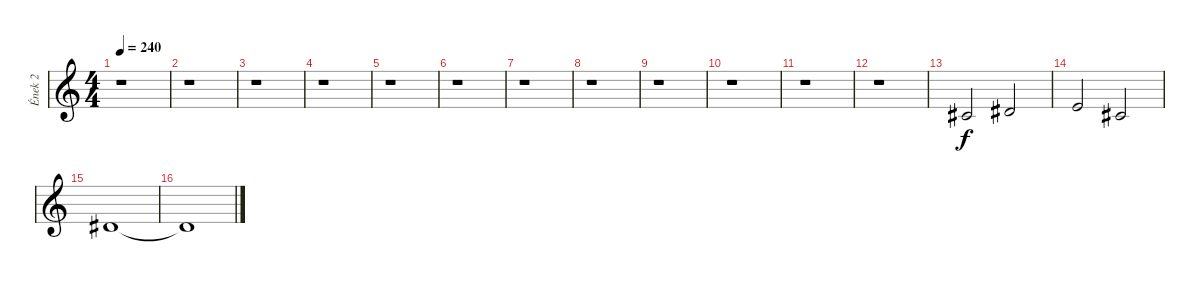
\track ("Ének 2" "Ének 2") {instrument tenorsax}
\staff {score}
\tuning (E4 B3 G3 D3 A2 E2) {hide}
\ts (4 4)
\tempo 240
\clef g2
\ks c
r.1{dy f} |
r.1 |
r.1 |
r.1 |
r.1 |
r.1 |
r.1 |
r.1 |
r.1 |
r.1 |
r.1 |
r.1 |
2.2.2 4.2.2 |
0.1.2 2.2.2 |
4.2.1 |
4.2{t}.1
